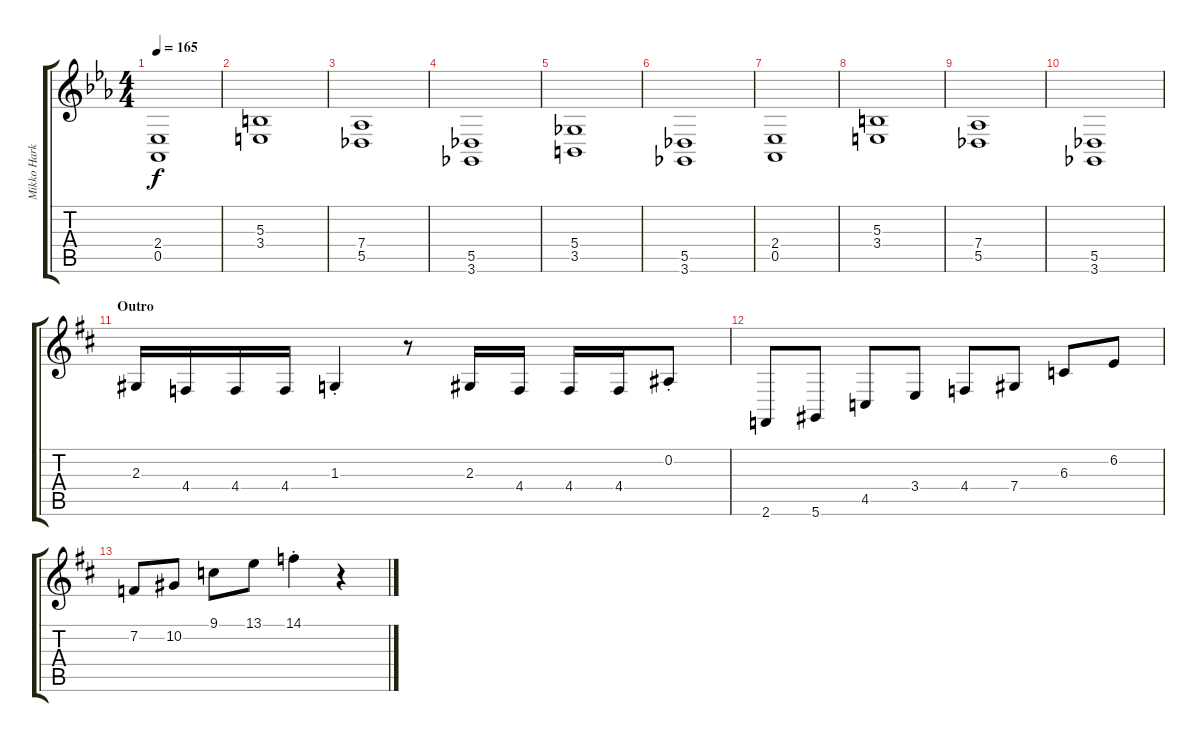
\track ("Mikko Harkin RH" "Mikko Hark") {instrument harpsichord}
\staff {score tabs}
\tuning (Eb4 Bb3 Gb3 Db3 Ab2 Eb2) {hide}
\ts (4 4)
\tempo 165
\clef g2
\ks cminor
(2.4 0.5).1{dy f} |
(5.3 3.4).1 |
(7.4 5.5).1 |
(5.5 3.6).1 |
(5.4 3.5).1 |
(5.5 3.6).1 |
(2.4 0.5).1 |
(5.3 3.4).1 |
(7.4 5.5).1 |
(5.5 3.6).1 |
\section ("" "Outro")
\ks bminor
2.3.16 4.4.16 4.4.16 4.4.16 1.3{st}.4 r.8 2.3.16 4.4.16 4.4.16 4.4.16 0.2{st}.8 |
2.6.8 5.6.8 4.5.8 3.4.8 4.4.8 7.4.8 6.3.8 6.2.8 |
7.2.8 10.2.8 9.1.8 13.1.8 14.1{st}.4 r.4
